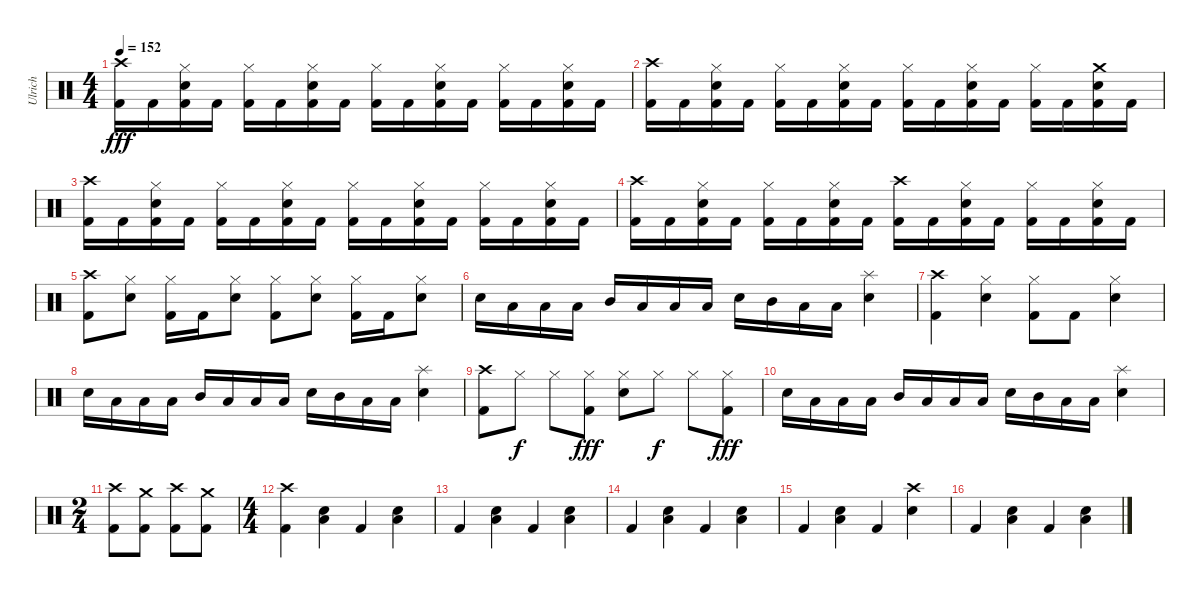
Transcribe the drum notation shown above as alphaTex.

\track ("Ulrich" "Ulrich") {instrument percussion}
\staff {score}
\articulation defaults
\ts (4 4)
\tempo 152
\clef neutral
\ks c
("Crash high (hit)" "Kick (hit) 2").16{dy fff} "Kick (hit) 2".16 ("Hi-Hat (closed)" "Snare (hit) 2" "Kick (hit) 2").16 "Kick (hit) 2".16 ("Hi-Hat (closed)" "Kick (hit) 2").16 "Kick (hit) 2".16 ("Hi-Hat (closed)" "Snare (hit) 2" "Kick (hit) 2").16 "Kick (hit) 2".16 ("Hi-Hat (closed)" "Kick (hit) 2").16 "Kick (hit) 2".16 ("Hi-Hat (closed)" "Snare (hit) 2" "Kick (hit) 2").16 "Kick (hit) 2".16 ("Hi-Hat (closed)" "Kick (hit) 2").16 "Kick (hit) 2".16 ("Hi-Hat (closed)" "Snare (hit) 2" "Kick (hit) 2").16 "Kick (hit) 2".16 |
("Crash high (hit)" "Kick (hit) 2").16 "Kick (hit) 2".16 ("Hi-Hat (closed)" "Snare (hit) 2" "Kick (hit) 2").16 "Kick (hit) 2".16 ("Hi-Hat (closed)" "Kick (hit) 2").16 "Kick (hit) 2".16 ("Hi-Hat (closed)" "Snare (hit) 2" "Kick (hit) 2").16 "Kick (hit) 2".16 ("Hi-Hat (closed)" "Kick (hit) 2").16 "Kick (hit) 2".16 ("Hi-Hat (closed)" "Snare (hit) 2" "Kick (hit) 2").16 "Kick (hit) 2".16 ("Hi-Hat (closed)" "Kick (hit) 2").16 "Kick (hit) 2".16 ("Crash medium (hit)" "Snare (hit) 2" "Kick (hit) 2").16 "Kick (hit) 2".16 |
("Crash high (hit)" "Kick (hit) 2").16 "Kick (hit) 2".16 ("Hi-Hat (closed)" "Snare (hit) 2" "Kick (hit) 2").16 "Kick (hit) 2".16 ("Hi-Hat (closed)" "Kick (hit) 2").16 "Kick (hit) 2".16 ("Hi-Hat (closed)" "Snare (hit) 2" "Kick (hit) 2").16 "Kick (hit) 2".16 ("Hi-Hat (closed)" "Kick (hit) 2").16 "Kick (hit) 2".16 ("Hi-Hat (closed)" "Snare (hit) 2" "Kick (hit) 2").16 "Kick (hit) 2".16 ("Hi-Hat (closed)" "Kick (hit) 2").16 "Kick (hit) 2".16 ("Hi-Hat (closed)" "Snare (hit) 2" "Kick (hit) 2").16 "Kick (hit) 2".16 |
("Crash high (hit)" "Kick (hit) 2").16 "Kick (hit) 2".16 ("Hi-Hat (closed)" "Snare (hit) 2" "Kick (hit) 2").16 "Kick (hit) 2".16 ("Hi-Hat (closed)" "Kick (hit) 2").16 "Kick (hit) 2".16 ("Hi-Hat (closed)" "Snare (hit) 2" "Kick (hit) 2").16 "Kick (hit) 2".16 ("Crash high (hit)" "Kick (hit) 2").16 "Kick (hit) 2".16 ("Hi-Hat (closed)" "Snare (hit) 2" "Kick (hit) 2").16 "Kick (hit) 2".16 ("Hi-Hat (closed)" "Kick (hit) 2").16 "Kick (hit) 2".16 ("Hi-Hat (closed)" "Snare (hit) 2" "Kick (hit) 2").16 "Kick (hit) 2".16 |
("Crash high (hit)" "Kick (hit) 2").8 ("Hi-Hat (closed)" "Snare (hit) 2").8 ("Hi-Hat (closed)" "Kick (hit) 2").16 "Kick (hit) 2".16 ("Hi-Hat (closed)" "Snare (hit) 2").8 ("Hi-Hat (closed)" "Kick (hit) 2").8 ("Hi-Hat (closed)" "Snare (hit) 2").8 ("Hi-Hat (closed)" "Kick (hit) 2").16 "Kick (hit) 2".16 ("Hi-Hat (closed)" "Snare (hit) 2").8 |
"Snare (hit) 2".16 "Low Tom (hit)".16 "Low Tom (hit)".16 "Low Tom (hit)".16 "Mid Tom (hit)".16 "Low Tom (hit)".16 "Low Tom (hit)".16 "Low Tom (hit)".16 "Snare (hit) 2".16 "Mid Tom (hit)".16 "Low Tom (hit)".16 "Low Tom (hit)".16 ("Splash (hit)" "Snare (hit) 2").4 |
("Crash high (hit)" "Kick (hit) 2").4 ("Hi-Hat (closed)" "Snare (hit) 2").4 ("Hi-Hat (closed)" "Kick (hit) 2").8 "Kick (hit) 2".8 ("Hi-Hat (closed)" "Snare (hit) 2").4 |
"Snare (hit) 2".16 "Low Tom (hit)".16 "Low Tom (hit)".16 "Low Tom (hit)".16 "Mid Tom (hit)".16 "Low Tom (hit)".16 "Low Tom (hit)".16 "Low Tom (hit)".16 "Snare (hit) 2".16 "Mid Tom (hit)".16 "Low Tom (hit)".16 "Low Tom (hit)".16 ("Splash (hit)" "Snare (hit) 2").4 |
("Crash high (hit)" "Kick (hit) 2").8 "Hi-Hat (closed)".8{dy f} "Hi-Hat (closed)".8 ("Hi-Hat (closed)" "Kick (hit) 2").8{dy fff} ("Hi-Hat (closed)" "Snare (hit) 2").8 "Hi-Hat (closed)".8{dy f} "Hi-Hat (closed)".8 ("Hi-Hat (closed)" "Kick (hit) 2").8{dy fff} |
"Snare (hit) 2".16 "Low Tom (hit)".16 "Low Tom (hit)".16 "Low Tom (hit)".16 "Mid Tom (hit)".16 "Low Tom (hit)".16 "Low Tom (hit)".16 "Low Tom (hit)".16 "Snare (hit) 2".16 "Mid Tom (hit)".16 "Low Tom (hit)".16 "Low Tom (hit)".16 ("Splash (hit)" "Snare (hit) 2").4 |
\ts (2 4)
("Crash high (hit)" "Kick (hit) 2").8 ("Crash medium (hit)" "Kick (hit) 2").8 ("Crash high (hit)" "Kick (hit) 2").8 ("Crash medium (hit)" "Kick (hit) 2").8 |
\ts (4 4)
("Crash high (hit)" "Kick (hit) 2").4 ("Low Floor Tom (hit)" "Snare (hit) 2").4 "Kick (hit) 2".4 ("Low Floor Tom (hit)" "Snare (hit) 2").4 |
"Kick (hit) 2".4 ("Low Floor Tom (hit)" "Snare (hit) 2").4 "Kick (hit) 2".4 ("Low Floor Tom (hit)" "Snare (hit) 2").4 |
"Kick (hit) 2".4 ("Low Floor Tom (hit)" "Snare (hit) 2").4 "Kick (hit) 2".4 ("Low Floor Tom (hit)" "Snare (hit) 2").4 |
"Kick (hit) 2".4 ("Low Floor Tom (hit)" "Snare (hit) 2").4 "Kick (hit) 2".4 ("Crash high (hit)" "Snare (hit) 2").4 |
"Kick (hit) 2".4 ("Low Floor Tom (hit)" "Snare (hit) 2").4 "Kick (hit) 2".4 ("Low Floor Tom (hit)" "Snare (hit) 2").4
